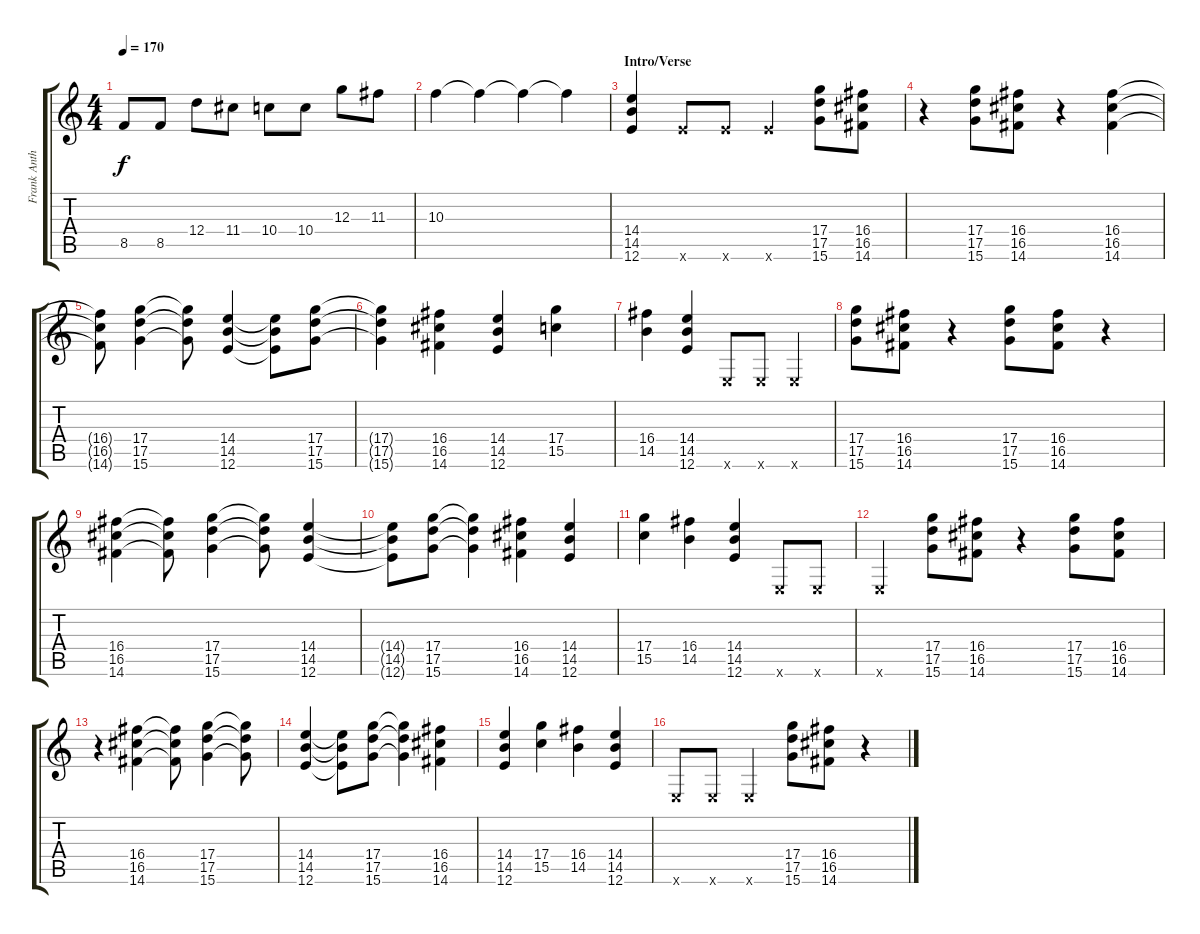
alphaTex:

\track ("Frank Anthony Iommi" "Frank Anth") {instrument overdrivenguitar}
\staff {score tabs}
\tuning (E4 B3 G3 D3 A2 E2) {hide}
\ts (4 4)
\tempo 170
\clef g2
\ks c
8.5.8{dy f} 8.5.8 12.4.8 11.4.8 10.4.8 10.4.8 12.3.8 11.3.8 |
10.3.4 10.3{t}.4 10.3{t}.4 10.3{t}.4 |
\section ("" "Intro/Verse")
(14.4 14.5 12.6).4 12.6{x}.8 12.6{x}.8 12.6{x}.4 (17.4 17.5 15.6).8 (16.4 16.5 14.6).8 |
r.4 (17.4 17.5 15.6).8 (16.4 16.5 14.6).8 r.4 (16.4 16.5 14.6).4 |
(16.4{t} 16.5{t} 14.6{t}).8 (17.4 17.5 15.6).4 (17.4{t} 17.5{t} 15.6{t}).8 (14.4 14.5 12.6).4 (14.4{t} 14.5{t} 12.6{t}).8 (17.4 17.5 15.6).8 |
(17.4{t} 17.5{t} 15.6{t}).4 (16.4 16.5 14.6).4 (14.4 14.5 12.6).4 (17.4 15.5).4 |
(16.4 14.5).4 (14.4 14.5 12.6).4 0.6{x}.8 0.6{x}.8 0.6{x}.4 |
(17.4 17.5 15.6).8 (16.4 16.5 14.6).8 r.4 (17.4 17.5 15.6).8 (16.4 16.5 14.6).8 r.4 |
(16.4 16.5 14.6).4 (16.4{t} 16.5{t} 14.6{t}).8 (17.4 17.5 15.6).4 (17.4{t} 17.5{t} 15.6{t}).8 (14.4 14.5 12.6).4 |
(14.4{t} 14.5{t} 12.6{t}).8 (17.4 17.5 15.6).8 (17.4{t} 17.5{t} 15.6{t}).4 (16.4 16.5 14.6).4 (14.4 14.5 12.6).4 |
(17.4 15.5).4 (16.4 14.5).4 (14.4 14.5 12.6).4 0.6{x}.8 0.6{x}.8 |
0.6{x}.4 (17.4 17.5 15.6).8 (16.4 16.5 14.6).8 r.4 (17.4 17.5 15.6).8 (16.4 16.5 14.6).8 |
r.4 (16.4 16.5 14.6).4 (16.4{t} 16.5{t} 14.6{t}).8 (17.4 17.5 15.6).4 (17.4{t} 17.5{t} 15.6{t}).8 |
(14.4 14.5 12.6).4 (14.4{t} 14.5{t} 12.6{t}).8 (17.4 17.5 15.6).8 (17.4{t} 17.5{t} 15.6{t}).4 (16.4 16.5 14.6).4 |
(14.4 14.5 12.6).4 (17.4 15.5).4 (16.4 14.5).4 (14.4 14.5 12.6).4 |
0.6{x}.8 0.6{x}.8 0.6{x}.4 (17.4 17.5 15.6).8 (16.4 16.5 14.6).8 r.4
